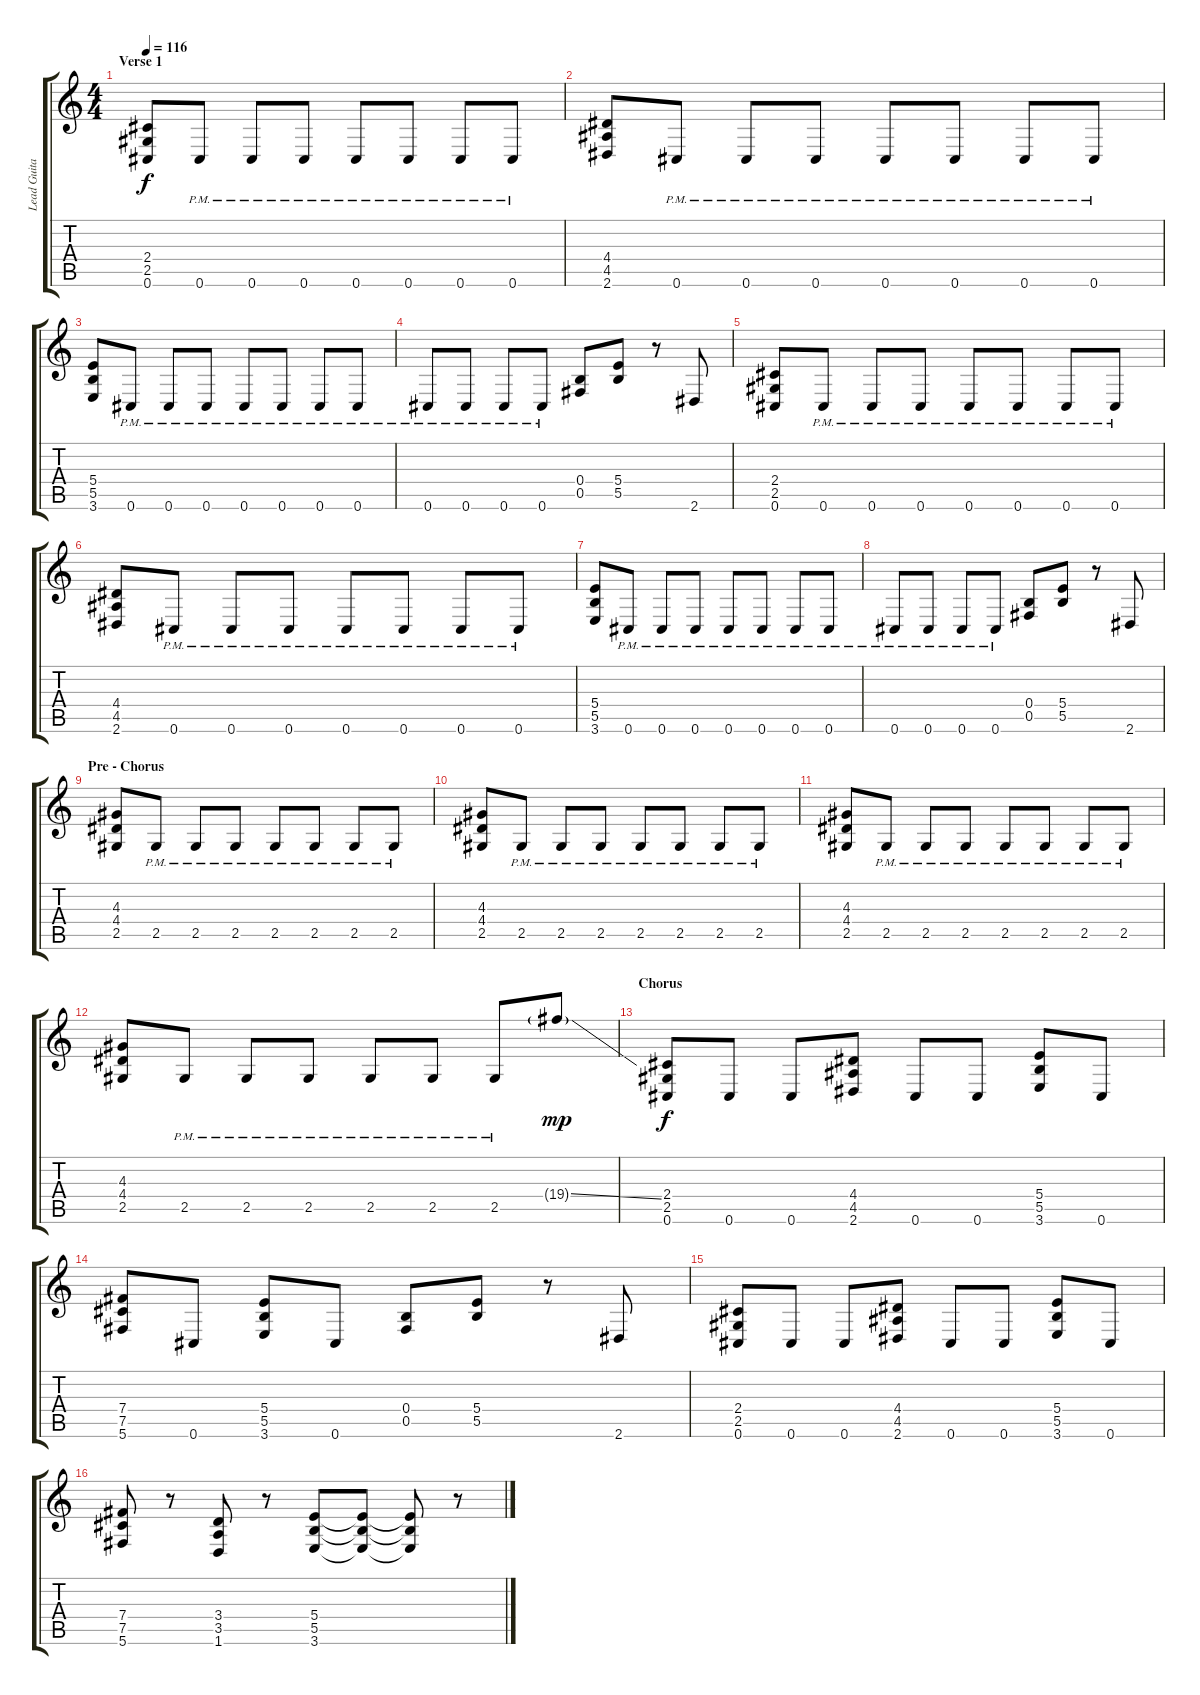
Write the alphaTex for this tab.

\track ("Lead Guitar" "Lead Guita") {instrument distortionguitar}
\staff {score tabs}
\tuning (Db4 Ab3 E3 B2 Gb2 Db2) {hide}
\ts (4 4)
\section ("" "Verse 1")
\tempo 116
\clef g2
\ks c
(2.4 2.5 0.6).8{dy f} 0.6{pm}.8 0.6{pm}.8 0.6{pm}.8 0.6{pm}.8 0.6{pm}.8 0.6{pm}.8 0.6{pm}.8 |
(4.4 4.5 2.6).8 0.6{pm}.8 0.6{pm}.8 0.6{pm}.8 0.6{pm}.8 0.6{pm}.8 0.6{pm}.8 0.6{pm}.8 |
(5.4 5.5 3.6).8 0.6{pm}.8 0.6{pm}.8 0.6{pm}.8 0.6{pm}.8 0.6{pm}.8 0.6{pm}.8 0.6{pm}.8 |
0.6{pm}.8 0.6{pm}.8 0.6{pm}.8 0.6{pm}.8 (0.4 0.5).8 (5.4 5.5).8 r.8 2.6.8 |
(2.4 2.5 0.6).8 0.6{pm}.8 0.6{pm}.8 0.6{pm}.8 0.6{pm}.8 0.6{pm}.8 0.6{pm}.8 0.6{pm}.8 |
(4.4 4.5 2.6).8 0.6{pm}.8 0.6{pm}.8 0.6{pm}.8 0.6{pm}.8 0.6{pm}.8 0.6{pm}.8 0.6{pm}.8 |
(5.4 5.5 3.6).8 0.6{pm}.8 0.6{pm}.8 0.6{pm}.8 0.6{pm}.8 0.6{pm}.8 0.6{pm}.8 0.6{pm}.8 |
0.6{pm}.8 0.6{pm}.8 0.6{pm}.8 0.6{pm}.8 (0.4 0.5).8 (5.4 5.5).8 r.8 2.6.8 |
\section ("" "Pre - Chorus")
(4.3 4.4 2.5).8 2.5{pm}.8 2.5{pm}.8 2.5{pm}.8 2.5{pm}.8 2.5{pm}.8 2.5{pm}.8 2.5{pm}.8 |
(4.3 4.4 2.5).8 2.5{pm}.8 2.5{pm}.8 2.5{pm}.8 2.5{pm}.8 2.5{pm}.8 2.5{pm}.8 2.5{pm}.8 |
(4.3 4.4 2.5).8 2.5{pm}.8 2.5{pm}.8 2.5{pm}.8 2.5{pm}.8 2.5{pm}.8 2.5{pm}.8 2.5{pm}.8 |
(4.3 4.4 2.5).8 2.5{pm}.8 2.5{pm}.8 2.5{pm}.8 2.5{pm}.8 2.5{pm}.8 2.5{pm}.8 19.4{ss g}.8{dy mp} |
\section ("" "Chorus")
(2.4 2.5 0.6).8{dy f} 0.6.8 0.6.8 (4.4 4.5 2.6).8 0.6.8 0.6.8 (5.4 5.5 3.6).8 0.6.8 |
(7.4 7.5 5.6).8 0.6.8 (5.4 5.5 3.6).8 0.6.8 (0.4 0.5).8 (5.4 5.5).8 r.8 2.6.8 |
(2.4 2.5 0.6).8 0.6.8 0.6.8 (4.4 4.5 2.6).8 0.6.8 0.6.8 (5.4 5.5 3.6).8 0.6.8 |
(7.4 7.5 5.6).8 r.8 (3.4 3.5 1.6).8 r.8 (5.4 5.5 3.6).8 (5.4{t} 5.5{t} 3.6{t}).8 (5.4{t} 5.5{t} 3.6{t}).8 r.8
